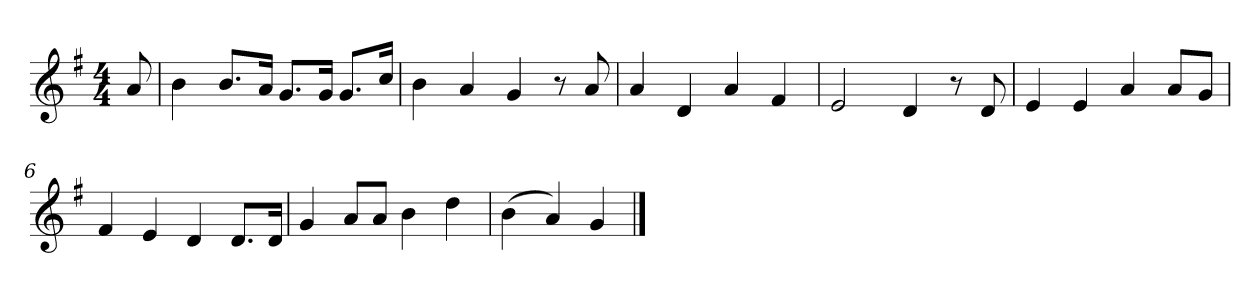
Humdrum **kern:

**kern
*part1
*staff1
*k[f#]
*M4/4
*MM120
=
8a
=1
4b
8.bL
16aJk
8.gL
16gJk
8.gL
16ccJk
=2
4b
4a
4g
8r
8a
=3
4a
4d
4a
4f#
=4
2e
4d
8r
8d
=5
4e
4e
4a
8aL
8gJ
=6
4f#
4e
4d
8.dL
16dJk
=7
4g
8aL
8aJ
4b
4dd
=8
(4b
4a)
4g
==
*-
